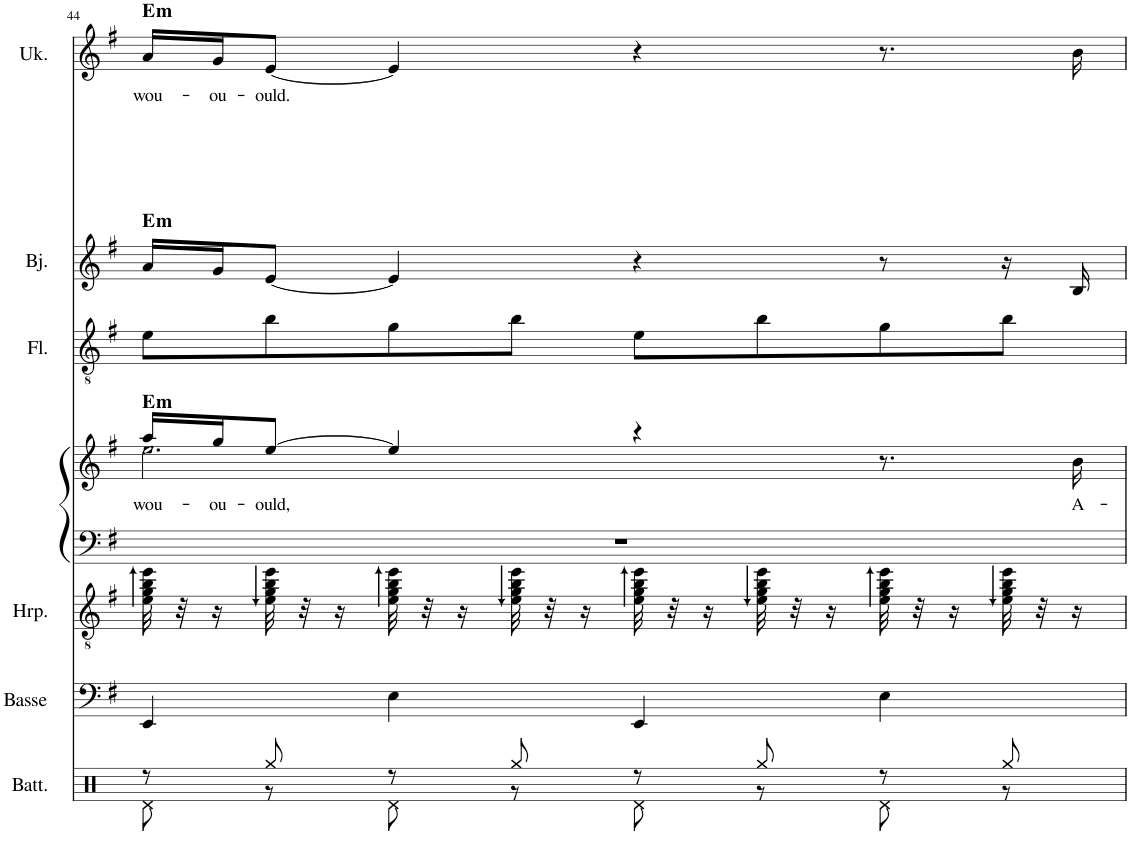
**kern	**kern	**kern	**kern	**kern	**text	**harte	**kern	**kern	**harte	**kern	**text	**harte
*part7	*part6	*part5	*part4	*part4	*part4	*part4	*part3	*part2	*part2	*part1	*part1	*part1
*staff8	*staff7	*staff6	*staff5	*staff4	*staff4	*	*staff3	*staff2	*	*staff1	*staff1	*
*I"Batterie	*I"Basse acoustique	*I"Guitare classique	*I"Piano-chant	*	*	*	*I"Banjo	*I"Flûte	*	*I"Piccolo	*	*
*I'Batt.	*I'Basse	*I'Guit.	*I'Pno	*	*	*	*I'Bj.	*I'Fl.	*	*I'Picc	*	*
!!LO:PB:g=z
*clefX	*clefF4	*clefGv2	*clefF4	*clefG2	*	*	*clefGv2	*clefG2	*	*clefG2	*	*
*	*Trd7c12	*	*	*	*	*	*	*	*	*Trd-7c-12	*	*
*k[f#]	*k[f#]	*k[f#]	*k[f#]	*k[f#]	*	*	*k[f#]	*k[f#]	*	*k[f#]	*	*
*M4/4	*M4/4	*M4/4	*M4/4	*M4/4	*	*	*M4/4	*M4/4	*	*M4/4	*	*
=44	=44	=44	=44	=44	=44	=44	=44	=44	=44	=44	=44	=44
*^	*	*	*	*^	*	*	*	*	*	*	*	*
!	!	!	!	!	!	!LO:N:head=diamond	!LO:LY:b	!LO:H:kt=m	!	!	!LO:H:kt=m	!	!LO:LY:b	!LO:H:kt=m
8r	8Rd\	4EE/	32e\ 32g\ 32b\ 32ee\	1r	16aa/LL	2.ee\	wou-	E:min	8e\L	16a/LL	E:min	16a/LL	wou-	E:min
.	.	.	32r	.	.	.	.	.	.	.	.	.	.	.
!	!	!	!	!	!	!	!LO:LY:b	!	!	!	!	!	!LO:LY:b	!
.	.	.	16r	.	16gg/J	.	-ou-	.	.	16g/J	.	16g/J	-ou-	.
!	!	!	!	!	!	!	!LO:LY:b	!	!	!	!	!	!LO:LY:b	!
8Rgg/	8r	.	32e\ 32g\ 32b\ 32ee\	.	[8ee/J	.	-ould,	.	8b\	[8e/J	.	[8e/J	-ould.	.
.	.	.	32r	.	.	.	.	.	.	.	.	.	.	.
.	.	.	16r	.	.	.	.	.	.	.	.	.	.	.
8r	8Rd\	4E\	32e\ 32g\ 32b\ 32ee\	.	4ee/]	.	.	.	8g\	4e/]	.	4e/]	.	.
.	.	.	32r	.	.	.	.	.	.	.	.	.	.	.
.	.	.	16r	.	.	.	.	.	.	.	.	.	.	.
8Rgg/	8r	.	32e\ 32g\ 32b\ 32ee\	.	.	.	.	.	8b\J	.	.	.	.	.
.	.	.	32r	.	.	.	.	.	.	.	.	.	.	.
.	.	.	16r	.	.	.	.	.	.	.	.	.	.	.
8r	8Rd\	4EE/	32e\ 32g\ 32b\ 32ee\	.	4r	.	.	.	8e\L	4r	.	4r	.	.
.	.	.	32r	.	.	.	.	.	.	.	.	.	.	.
.	.	.	16r	.	.	.	.	.	.	.	.	.	.	.
8Rgg/	8r	.	32e\ 32g\ 32b\ 32ee\	.	.	.	.	.	8b\	.	.	.	.	.
.	.	.	32r	.	.	.	.	.	.	.	.	.	.	.
.	.	.	16r	.	.	.	.	.	.	.	.	.	.	.
8r	8Rd\	4E\	32e\ 32g\ 32b\ 32ee\	.	8.r	4ryy	.	.	8g\	8r	.	8.r	.	.
.	.	.	32r	.	.	.	.	.	.	.	.	.	.	.
.	.	.	16r	.	.	.	.	.	.	.	.	.	.	.
8Rgg/	8r	.	32e\ 32g\ 32b\ 32ee\	.	.	.	.	.	8b\J	16r	.	.	.	.
.	.	.	32r	.	.	.	.	.	.	.	.	.	.	.
!	!	!	!	!	!	!	!LO:LY:b	!	!	!	!	!	!	!
.	.	.	16r	.	16b\	.	A-	.	.	16B/	.	16b\	.	.
*v	*v	*	*	*	*v	*v	*	*	*	*	*	*	*	*
=	=	=	=	=	=	=	=	=	=	=	=	=
*-	*-	*-	*-	*-	*-	*-	*-	*-	*-	*-	*-	*-
